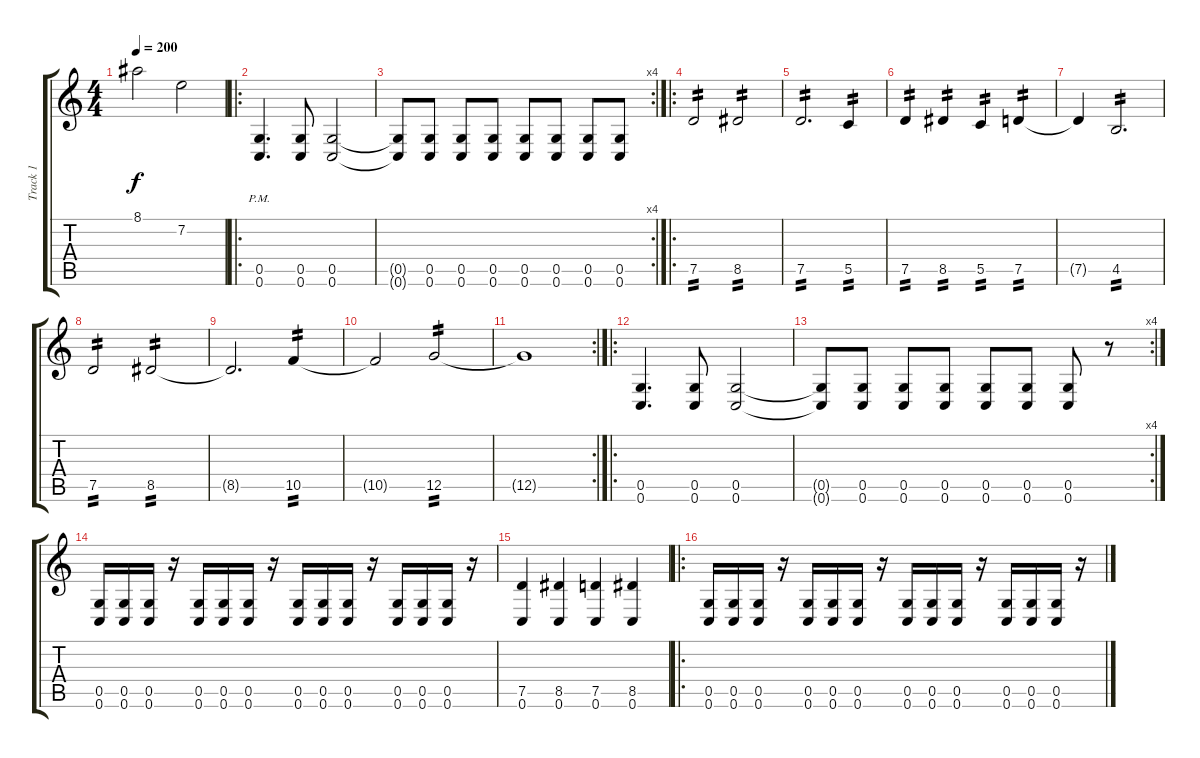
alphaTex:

\track ("Track 1" "Track 1") {instrument distortionguitar}
\staff {score tabs}
\tuning (D4 A3 F3 C3 G2 C2) {hide}
\ts (4 4)
\tempo 200
\clef g2
\ks c
8.1.2{dy f} 7.2.2 |
\ro
(0.5{pm} 0.6).4{d} (0.5 0.6).8 (0.5 0.6).2 |
\rc 4
(0.5{t} 0.6{t}).8 (0.5 0.6).8 (0.5 0.6).8 (0.5 0.6).8 (0.5 0.6).8 (0.5 0.6).8 (0.5 0.6).8 (0.5 0.6).8 |
\ro
7.5.2{tp 2} 8.5.2{tp 2} |
7.5.2{d tp 2} 5.5.4{tp 2} |
7.5.4{tp 2} 8.5.4{tp 2} 5.5.4{tp 2} 7.5.4{tp 2} |
7.5{t}.4 4.5.2{d tp 2} |
7.5.2{tp 2} 8.5.2{tp 2} |
8.5{t}.2{d} 10.5.4{tp 2} |
10.5{t}.2 12.5.2{tp 2} |
\rc 2
12.5{t}.1 |
\ro
(0.5 0.6).4{d} (0.5 0.6).8 (0.5 0.6).2 |
\rc 4
(0.5{t} 0.6{t}).8 (0.5 0.6).8 (0.5 0.6).8 (0.5 0.6).8 (0.5 0.6).8 (0.5 0.6).8 (0.5 0.6).8 r.8 |
(0.5 0.6).16 (0.5 0.6).16 (0.5 0.6).16 r.16 (0.5 0.6).16 (0.5 0.6).16 (0.5 0.6).16 r.16 (0.5 0.6).16 (0.5 0.6).16 (0.5 0.6).16 r.16 (0.5 0.6).16 (0.5 0.6).16 (0.5 0.6).16 r.16 |
(7.5 0.6).4 (8.5 0.6).4 (7.5 0.6).4 (8.5 0.6).4 |
\ro
(0.5 0.6).16 (0.5 0.6).16 (0.5 0.6).16 r.16 (0.5 0.6).16 (0.5 0.6).16 (0.5 0.6).16 r.16 (0.5 0.6).16 (0.5 0.6).16 (0.5 0.6).16 r.16 (0.5 0.6).16 (0.5 0.6).16 (0.5 0.6).16 r.16
